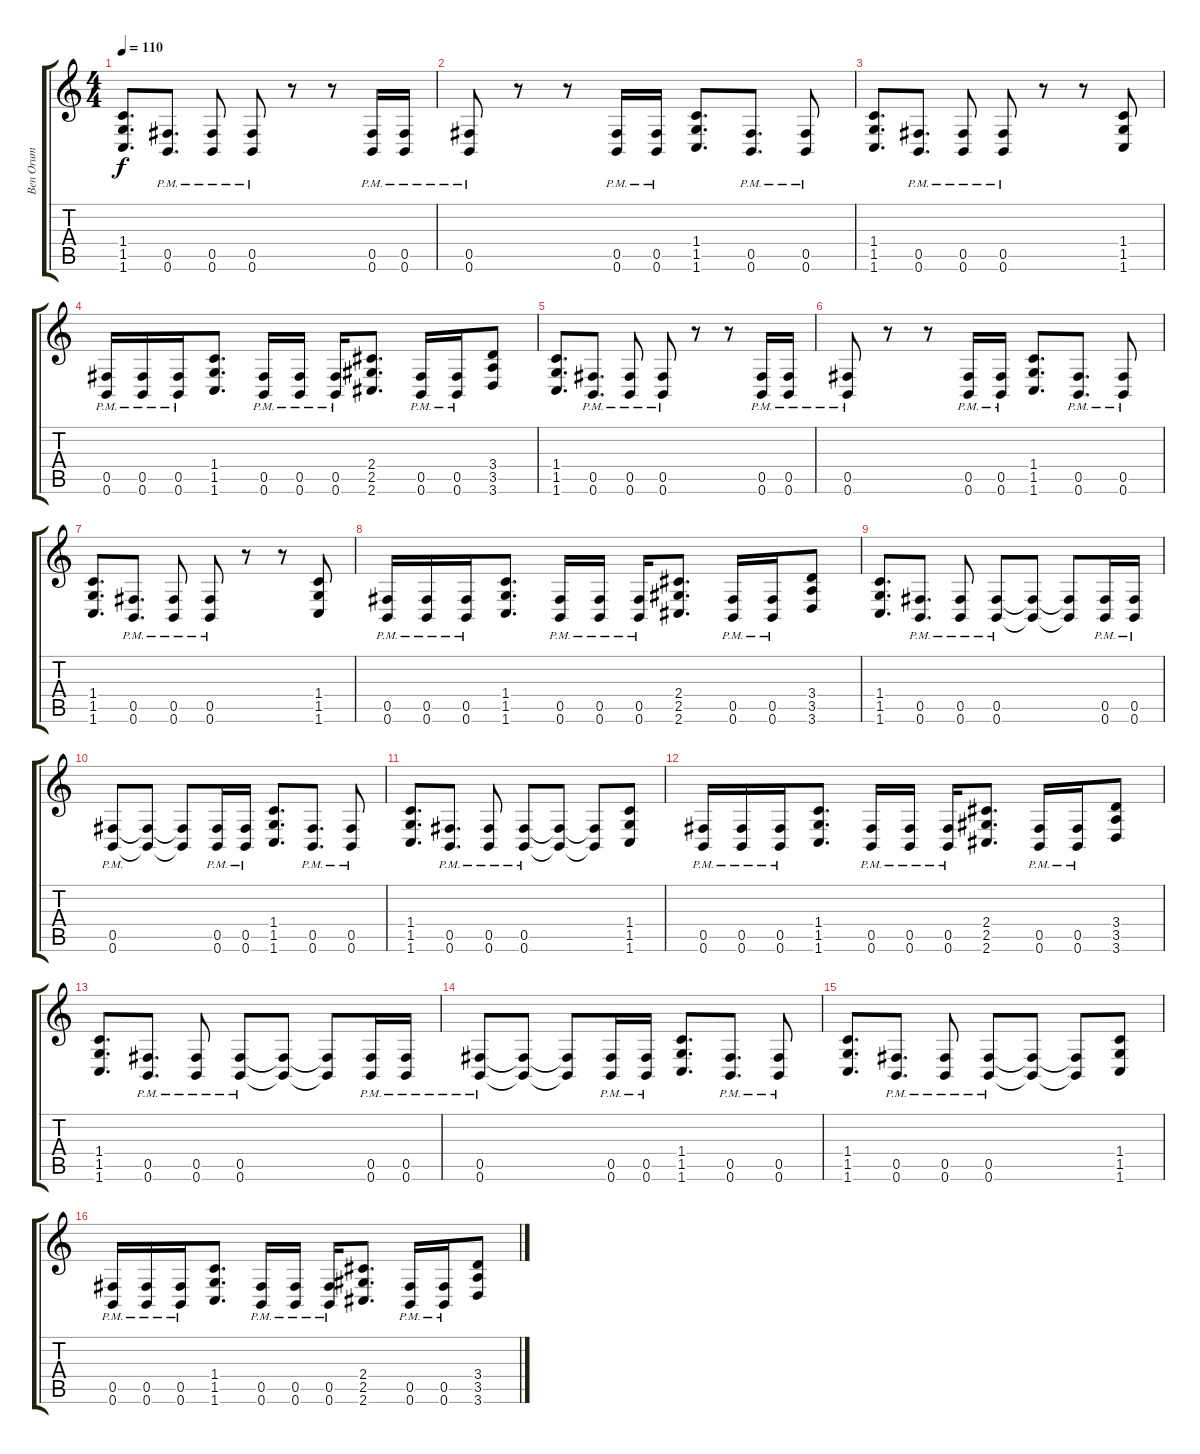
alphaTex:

\track ("Ben Orum" "Ben Orum") {instrument distortionguitar}
\staff {score tabs}
\tuning (Db4 Ab3 E3 B2 Gb2 B1) {hide}
\ts (4 4)
\tempo 110
\clef g2
\ks c
(1.4 1.5 1.6).8{d dy f} (0.5{pm} 0.6{pm}).8{d} (0.5{pm} 0.6{pm}).8 (0.5{pm} 0.6{pm}).8 r.8 r.8 (0.5{pm} 0.6{pm}).16 (0.5{pm} 0.6{pm}).16 |
(0.5{pm} 0.6{pm}).8 r.8 r.8 (0.5{pm} 0.6{pm}).16 (0.5{pm} 0.6{pm}).16 (1.4 1.5 1.6).8{d} (0.5{pm} 0.6{pm}).8{d} (0.5{pm} 0.6{pm}).8 |
(1.4 1.5 1.6).8{d} (0.5{pm} 0.6{pm}).8{d} (0.5{pm} 0.6{pm}).8 (0.5{pm} 0.6{pm}).8 r.8 r.8 (1.4 1.5 1.6).8 |
(0.5{pm} 0.6{pm}).16 (0.5{pm} 0.6{pm}).16 (0.5{pm} 0.6{pm}).16 (1.4 1.5 1.6).8{d} (0.5{pm} 0.6{pm}).16 (0.5{pm} 0.6{pm}).16 (0.5{pm} 0.6{pm}).16 (2.4 2.5 2.6).8{d} (0.5{pm} 0.6{pm}).16 (0.5{pm} 0.6{pm}).16 (3.4 3.5 3.6).8 |
(1.4 1.5 1.6).8{d} (0.5{pm} 0.6{pm}).8{d} (0.5{pm} 0.6{pm}).8 (0.5{pm} 0.6{pm}).8 r.8 r.8 (0.5{pm} 0.6{pm}).16 (0.5{pm} 0.6{pm}).16 |
(0.5{pm} 0.6{pm}).8 r.8 r.8 (0.5{pm} 0.6{pm}).16 (0.5{pm} 0.6{pm}).16 (1.4 1.5 1.6).8{d} (0.5{pm} 0.6{pm}).8{d} (0.5{pm} 0.6{pm}).8 |
(1.4 1.5 1.6).8{d} (0.5{pm} 0.6{pm}).8{d} (0.5{pm} 0.6{pm}).8 (0.5{pm} 0.6{pm}).8 r.8 r.8 (1.4 1.5 1.6).8 |
(0.5{pm} 0.6{pm}).16 (0.5{pm} 0.6{pm}).16 (0.5{pm} 0.6{pm}).16 (1.4 1.5 1.6).8{d} (0.5{pm} 0.6{pm}).16 (0.5{pm} 0.6{pm}).16 (0.5{pm} 0.6{pm}).16 (2.4 2.5 2.6).8{d} (0.5{pm} 0.6{pm}).16 (0.5{pm} 0.6{pm}).16 (3.4 3.5 3.6).8 |
(1.4 1.5 1.6).8{d} (0.5{pm} 0.6{pm}).8{d} (0.5{pm} 0.6{pm}).8 (0.5{pm} 0.6{pm}).8 (0.5{t} 0.6{t}).8 (0.5{t} 0.6{t}).8 (0.5{pm} 0.6{pm}).16 (0.5{pm} 0.6{pm}).16 |
(0.5{pm} 0.6{pm}).8 (0.5{t} 0.6{t}).8 (0.5{t} 0.6{t}).8 (0.5{pm} 0.6{pm}).16 (0.5{pm} 0.6{pm}).16 (1.4 1.5 1.6).8{d} (0.5{pm} 0.6{pm}).8{d} (0.5{pm} 0.6{pm}).8 |
(1.4 1.5 1.6).8{d} (0.5{pm} 0.6{pm}).8{d} (0.5{pm} 0.6{pm}).8 (0.5{pm} 0.6{pm}).8 (0.5{t} 0.6{t}).8 (0.5{t} 0.6{t}).8 (1.4 1.5 1.6).8 |
(0.5{pm} 0.6{pm}).16 (0.5{pm} 0.6{pm}).16 (0.5{pm} 0.6{pm}).16 (1.4 1.5 1.6).8{d} (0.5{pm} 0.6{pm}).16 (0.5{pm} 0.6{pm}).16 (0.5{pm} 0.6{pm}).16 (2.4 2.5 2.6).8{d} (0.5{pm} 0.6{pm}).16 (0.5{pm} 0.6{pm}).16 (3.4 3.5 3.6).8 |
(1.4 1.5 1.6).8{d} (0.5{pm} 0.6{pm}).8{d} (0.5{pm} 0.6{pm}).8 (0.5{pm} 0.6{pm}).8 (0.5{t} 0.6{t}).8 (0.5{t} 0.6{t}).8 (0.5{pm} 0.6{pm}).16 (0.5{pm} 0.6{pm}).16 |
(0.5{pm} 0.6{pm}).8 (0.5{t} 0.6{t}).8 (0.5{t} 0.6{t}).8 (0.5{pm} 0.6{pm}).16 (0.5{pm} 0.6{pm}).16 (1.4 1.5 1.6).8{d} (0.5{pm} 0.6{pm}).8{d} (0.5{pm} 0.6{pm}).8 |
(1.4 1.5 1.6).8{d} (0.5{pm} 0.6{pm}).8{d} (0.5{pm} 0.6{pm}).8 (0.5{pm} 0.6{pm}).8 (0.5{t} 0.6{t}).8 (0.5{t} 0.6{t}).8 (1.4 1.5 1.6).8 |
(0.5{pm} 0.6{pm}).16 (0.5{pm} 0.6{pm}).16 (0.5{pm} 0.6{pm}).16 (1.4 1.5 1.6).8{d} (0.5{pm} 0.6{pm}).16 (0.5{pm} 0.6{pm}).16 (0.5{pm} 0.6{pm}).16 (2.4 2.5 2.6).8{d} (0.5{pm} 0.6{pm}).16 (0.5{pm} 0.6{pm}).16 (3.4 3.5 3.6).8
